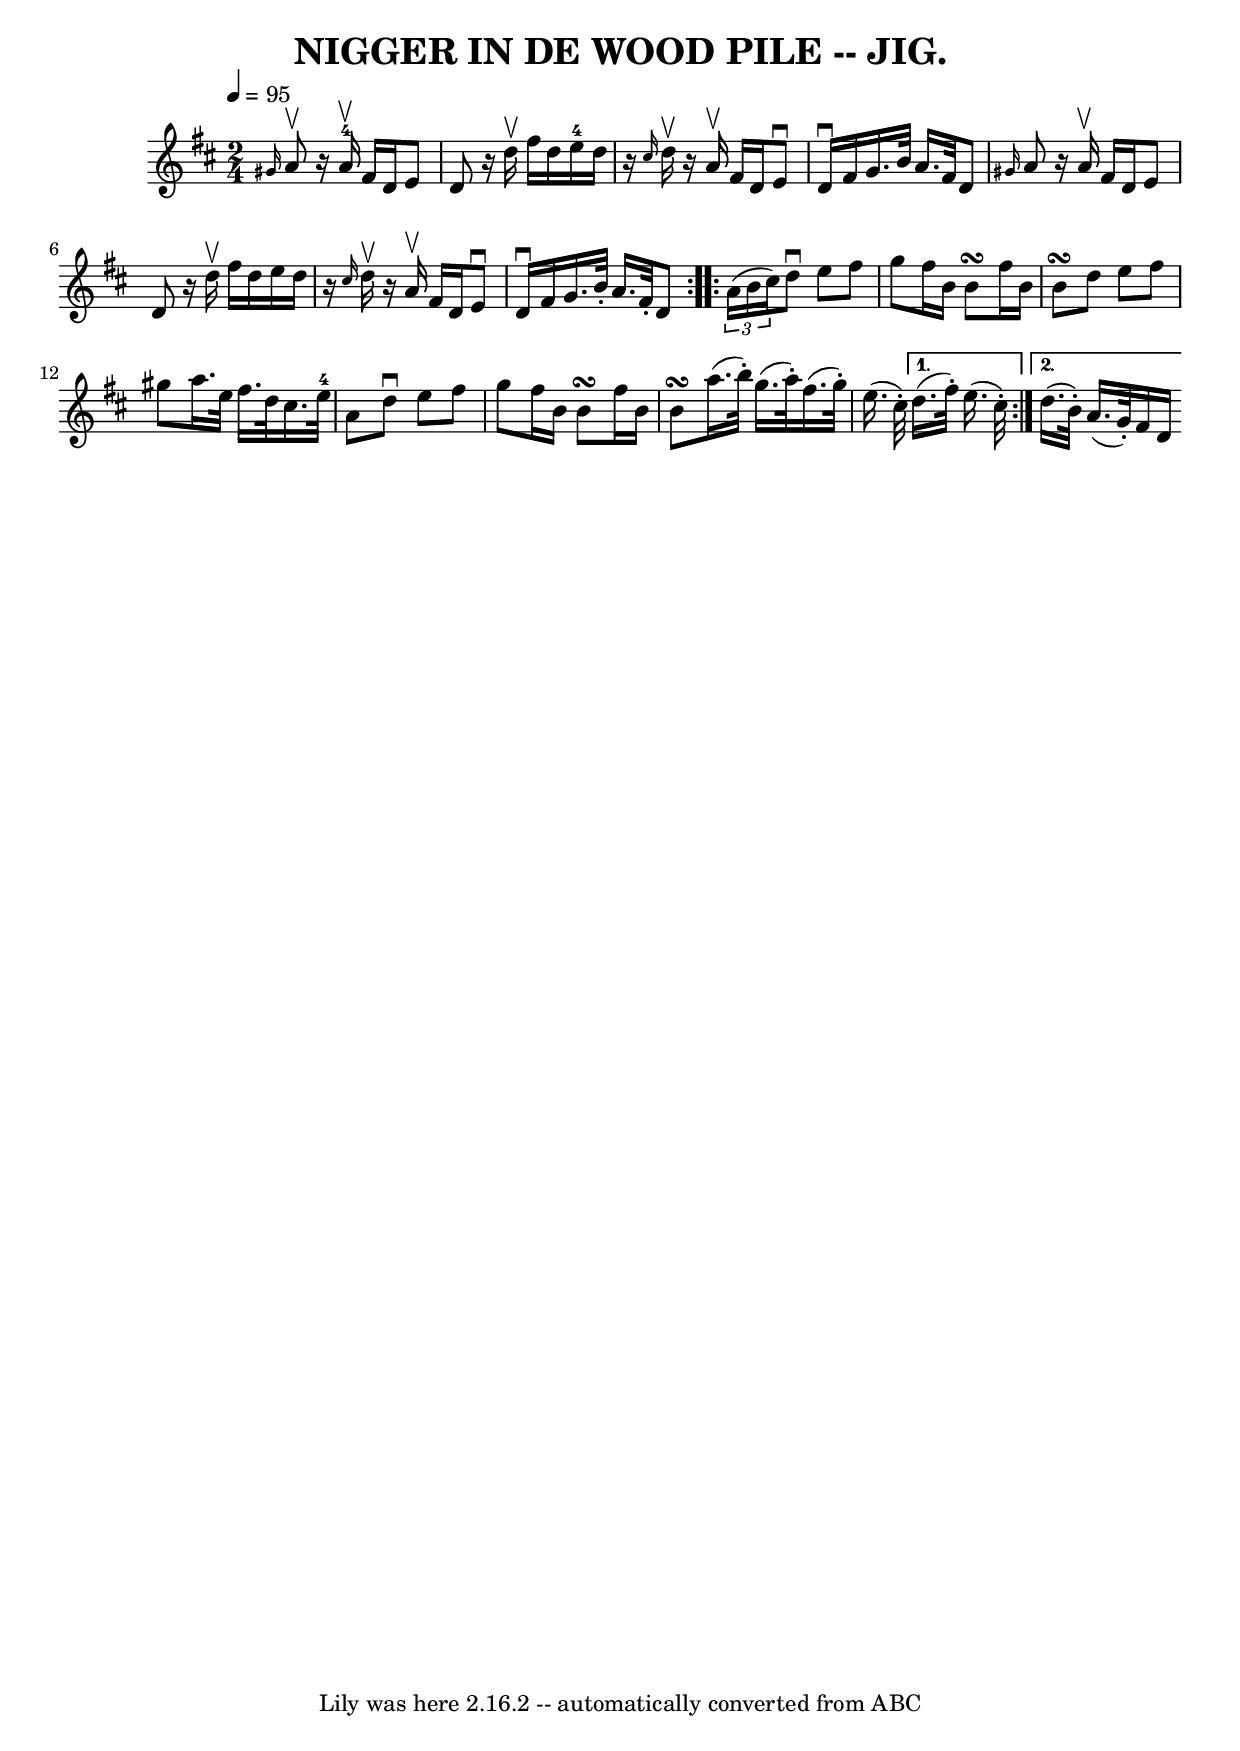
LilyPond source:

\version "2.16.2"
\include "Mammoth.ily"
\header {
  %% book = "Coles pg 82.2"
 crossRefNumber = "1"
 footnotes = ""
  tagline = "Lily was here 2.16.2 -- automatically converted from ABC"
  title = "NIGGER IN DE WOOD PILE -- JIG."

}
voicedefault =  {



  \repeat volta 2 {

    \time 2/4 \tempo  4=95
    
    \key d \major
    \grace { gs'16   	   } a'8^\upbow  |
    r16 a'16-4^\upbow fs'16 d'16 e'8 d'8  |
    r16 d''16^\upbow   
 fs''16 d''16 e''16-4 d''16    r16 \grace { cs''16   					      } d''16^\upbow  |
    r16 a'16^\upbow fs'16 d'16 e'8^\downbow d'16^\downbow fs'16  |
 g'16. b'32 a'16. fs'32 d'8  
    \grace { gs'16   	   } a'8   |
    r16 a'16^\upbow fs'16 d'16 e'8 d'8   |
    r16 d''16^\upbow fs''16 d''16 e''16    
 d''16    r16 \grace { cs''16   			} d''16^\upbow  |
    r16 a'16^\upbow fs'16 d'16 e'8^\downbow d'16^\downbow fs'16  |
    
 g'16. b'32-. a'16. fs'32-. d'8  
  }     
  \repeat volta 2 {
    
    \times 2/3 { a'16 (b'16 cs''16)  	       }  |
 d''8^\downbow e''8 fs''8 g''8   |
 fs''16 b'16 b'8\turn fs''16 b'16 b'8\turn   |
 d''8 e''8 fs''8 gs''8  |
 a''16. e''32 fs''16. d''32 cs''16. e''32-4 a'8   |
     |
 d''8^\downbow e''8 fs''8 g''8  |
 fs''16 b'16 b'8\turn fs''16 b'16 b'8\turn   |
 a''16. (b''32-.)   
 g''16. (a''32-.) fs''16. (g''32-.) e''16. (cs''32-.)   

  } \alternative{{ d''16. (fs''32-.) e''16. (cs''32-.) 
		 } {    		 d''16. (b'32-.) a'16. (g'32-.) fs'16 d'16  \bar " |."   
		 }
	       }

}

\score{
  <<

    \context Staff="default"
    {
      \voicedefault 
      
    }

  >>
  \layout {
    
  }
  \midi {
  }

}
